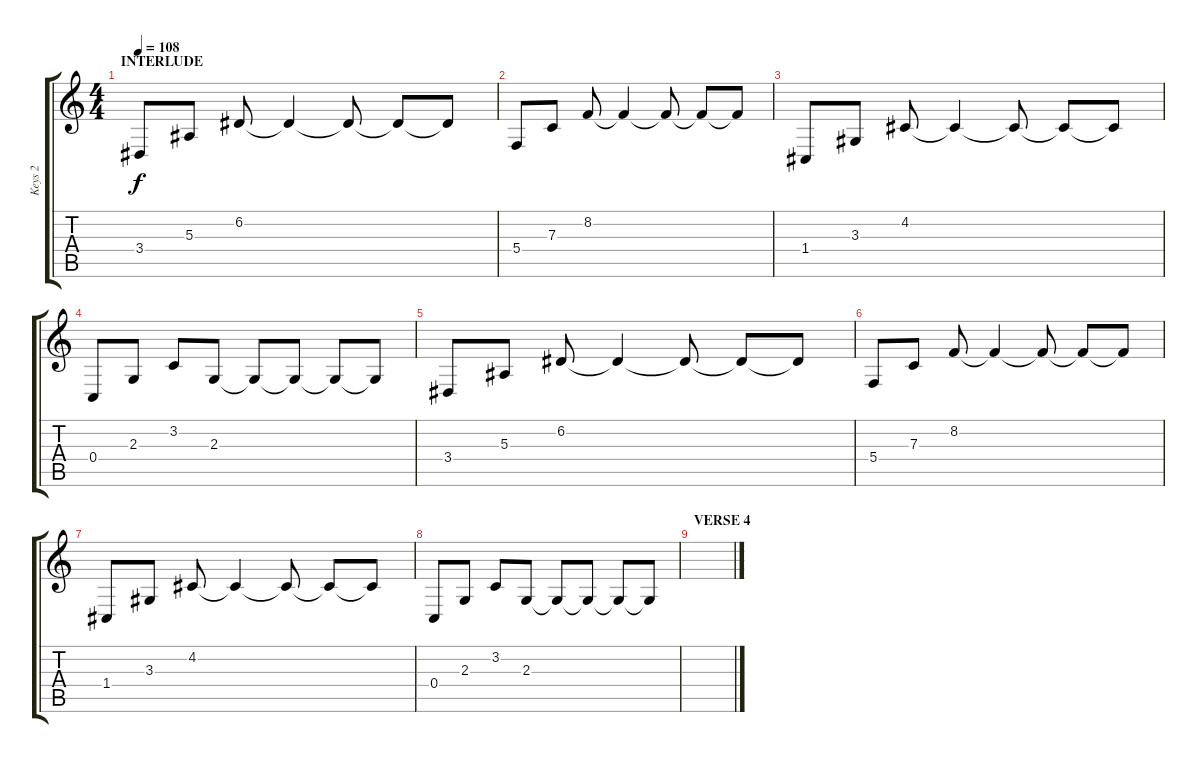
\track ("Keys 2" "Keys 2") {instrument pad6metallic}
\staff {score tabs}
\tuning (D4 A3 F3 C3 G2 C2) {hide}
\ts (4 4)
\section ("" "INTERLUDE")
\tempo 108
\clef g2
\ks c
3.4.8{dy f balance 8 instrument acousticgrandpiano} 5.3.8 6.2.8 6.2{t}.4 6.2{t}.8 6.2{t}.8 6.2{t}.8 |
5.4.8{instrument acousticgrandpiano} 7.3.8 8.2.8 8.2{t}.4 8.2{t}.8 8.2{t}.8 8.2{t}.8 |
1.4.8{instrument acousticgrandpiano} 3.3.8 4.2.8 4.2{t}.4 4.2{t}.8 4.2{t}.8 4.2{t}.8 |
0.4.8{instrument acousticgrandpiano} 2.3.8 3.2.8 2.3.8 2.3{t}.8 2.3{t}.8 2.3{t}.8 2.3{t}.8 |
3.4.8{balance 8 instrument acousticgrandpiano} 5.3.8 6.2.8 6.2{t}.4 6.2{t}.8 6.2{t}.8 6.2{t}.8 |
5.4.8{instrument acousticgrandpiano} 7.3.8 8.2.8 8.2{t}.4 8.2{t}.8 8.2{t}.8 8.2{t}.8 |
1.4.8{instrument acousticgrandpiano} 3.3.8 4.2.8 4.2{t}.4 4.2{t}.8 4.2{t}.8 4.2{t}.8 |
0.4.8{instrument acousticgrandpiano} 2.3.8 3.2.8 2.3.8 2.3{t}.8 2.3{t}.8 2.3{t}.8 2.3{t}.8 |
\section ("" "VERSE 4")
